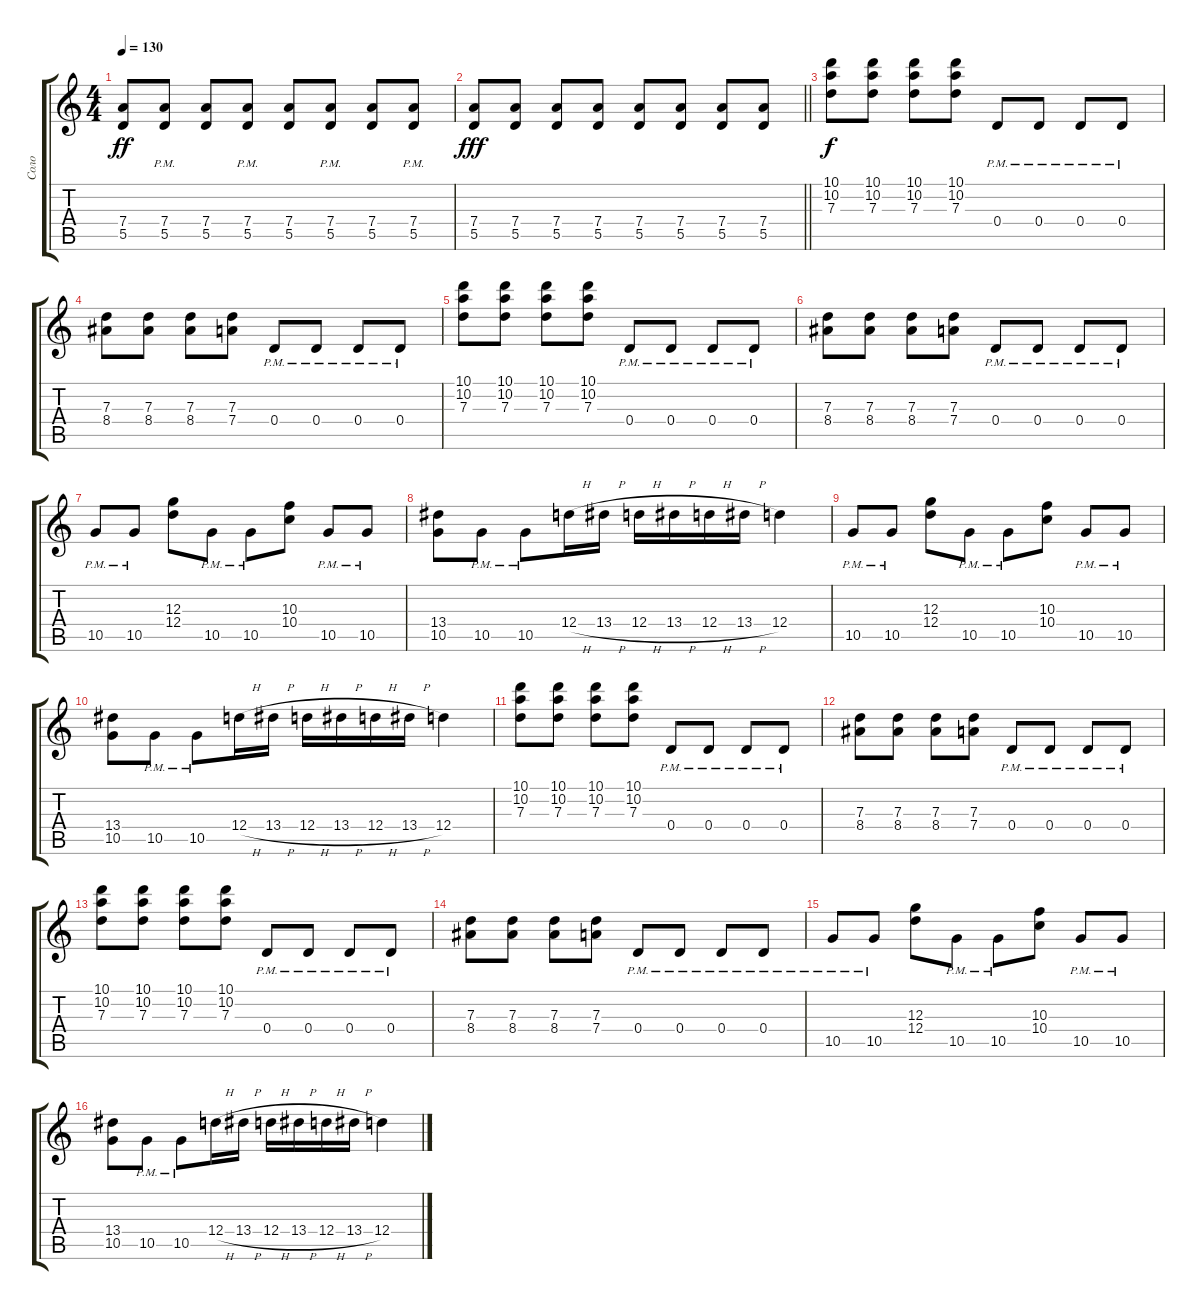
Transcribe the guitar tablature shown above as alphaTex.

\track ("Соло" "Соло") {instrument distortionguitar}
\staff {score tabs}
\tuning (E4 B3 G3 D3 A2 E2) {hide}
\ts (4 4)
\tempo 130
\clef g2
\ks c
(7.4 5.5).8{dy ff} (7.4{pm} 5.5{pm}).8 (7.4 5.5).8 (7.4{pm} 5.5{pm}).8 (7.4 5.5).8 (7.4{pm} 5.5{pm}).8 (7.4 5.5).8 (7.4{pm} 5.5{pm}).8 |
\barLineRight lightlight
(7.4 5.5).8{dy fff} (7.4 5.5).8 (7.4 5.5).8 (7.4 5.5).8 (7.4 5.5).8 (7.4 5.5).8 (7.4 5.5).8 (7.4 5.5).8 |
(10.1 10.2 7.3).8{dy f} (10.1 10.2 7.3).8 (10.1 10.2 7.3).8 (10.1 10.2 7.3).8 0.4{pm}.8 0.4{pm}.8 0.4{pm}.8 0.4{pm}.8 |
(7.3 8.4).8 (7.3 8.4).8 (7.3 8.4).8 (7.3 7.4).8 0.4{pm}.8 0.4{pm}.8 0.4{pm}.8 0.4{pm}.8 |
(10.1 10.2 7.3).8 (10.1 10.2 7.3).8 (10.1 10.2 7.3).8 (10.1 10.2 7.3).8 0.4{pm}.8 0.4{pm}.8 0.4{pm}.8 0.4{pm}.8 |
(7.3 8.4).8 (7.3 8.4).8 (7.3 8.4).8 (7.3 7.4).8 0.4{pm}.8 0.4{pm}.8 0.4{pm}.8 0.4{pm}.8 |
10.5{pm}.8 10.5{pm}.8 (12.3 12.4).8 10.5{pm}.8 10.5{pm}.8 (10.3 10.4).8 10.5{pm}.8 10.5{pm}.8 |
(13.4 10.5).8 10.5{pm}.8 10.5{pm}.8 12.4{h}.16 13.4{h}.16 12.4{h}.16 13.4{h}.16 12.4{h}.16 13.4{h}.16 12.4.4 |
10.5{pm}.8 10.5{pm}.8 (12.3 12.4).8 10.5{pm}.8 10.5{pm}.8 (10.3 10.4).8 10.5{pm}.8 10.5{pm}.8 |
(13.4 10.5).8 10.5{pm}.8 10.5{pm}.8 12.4{h}.16 13.4{h}.16 12.4{h}.16 13.4{h}.16 12.4{h}.16 13.4{h}.16 12.4.4 |
(10.1 10.2 7.3).8 (10.1 10.2 7.3).8 (10.1 10.2 7.3).8 (10.1 10.2 7.3).8 0.4{pm}.8 0.4{pm}.8 0.4{pm}.8 0.4{pm}.8 |
(7.3 8.4).8 (7.3 8.4).8 (7.3 8.4).8 (7.3 7.4).8 0.4{pm}.8 0.4{pm}.8 0.4{pm}.8 0.4{pm}.8 |
(10.1 10.2 7.3).8 (10.1 10.2 7.3).8 (10.1 10.2 7.3).8 (10.1 10.2 7.3).8 0.4{pm}.8 0.4{pm}.8 0.4{pm}.8 0.4{pm}.8 |
(7.3 8.4).8 (7.3 8.4).8 (7.3 8.4).8 (7.3 7.4).8 0.4{pm}.8 0.4{pm}.8 0.4{pm}.8 0.4{pm}.8 |
10.5{pm}.8 10.5{pm}.8 (12.3 12.4).8 10.5{pm}.8 10.5{pm}.8 (10.3 10.4).8 10.5{pm}.8 10.5{pm}.8 |
(13.4 10.5).8 10.5{pm}.8 10.5{pm}.8 12.4{h}.16 13.4{h}.16 12.4{h}.16 13.4{h}.16 12.4{h}.16 13.4{h}.16 12.4.4
